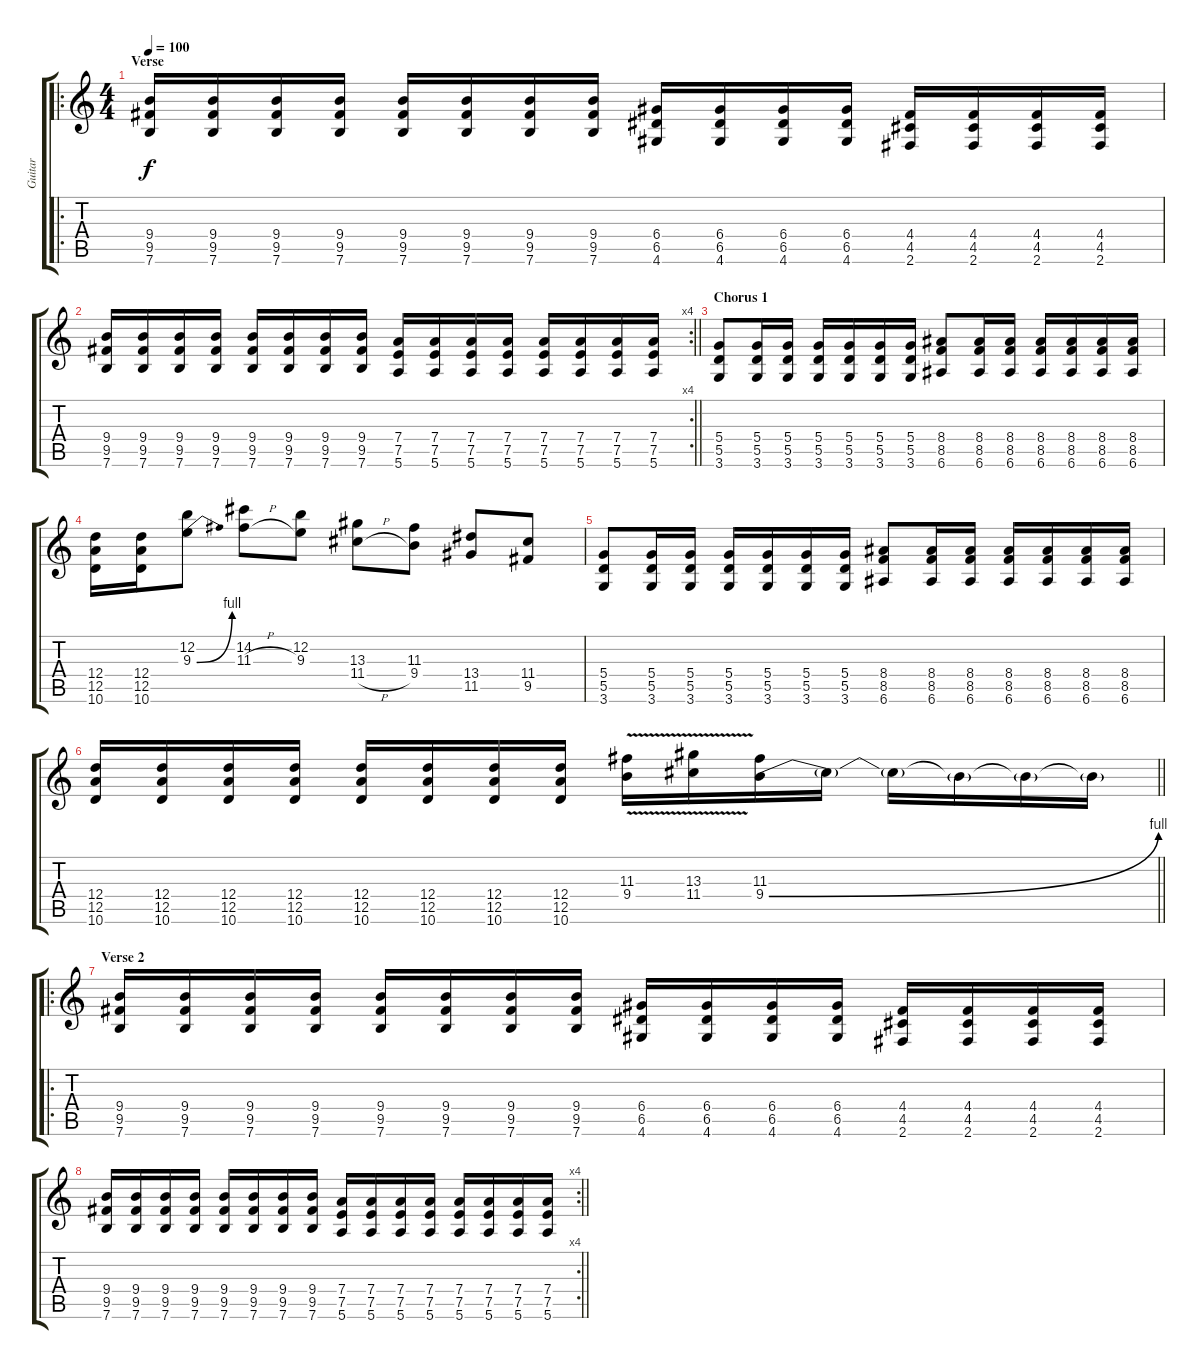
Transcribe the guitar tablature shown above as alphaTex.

\track ("Guitar" "Guitar") {instrument distortionguitar}
\staff {score tabs}
\tuning (E4 B3 G3 D3 A2 E2) {hide}
\ro
\ts (4 4)
\section ("" "Verse")
\tempo 100
\clef g2
\ks c
(9.4 9.5 7.6).16{dy f} (9.4 9.5 7.6).16 (9.4 9.5 7.6).16 (9.4 9.5 7.6).16 (9.4 9.5 7.6).16 (9.4 9.5 7.6).16 (9.4 9.5 7.6).16 (9.4 9.5 7.6).16 (6.4 6.5 4.6).16 (6.4 6.5 4.6).16 (6.4 6.5 4.6).16 (6.4 6.5 4.6).16 (4.4 4.5 2.6).16 (4.4 4.5 2.6).16 (4.4 4.5 2.6).16 (4.4 4.5 2.6).16 |
\rc 4
\barLineRight lightlight
(9.4 9.5 7.6).16 (9.4 9.5 7.6).16 (9.4 9.5 7.6).16 (9.4 9.5 7.6).16 (9.4 9.5 7.6).16 (9.4 9.5 7.6).16 (9.4 9.5 7.6).16 (9.4 9.5 7.6).16 (7.4 7.5 5.6).16 (7.4 7.5 5.6).16 (7.4 7.5 5.6).16 (7.4 7.5 5.6).16 (7.4 7.5 5.6).16 (7.4 7.5 5.6).16 (7.4 7.5 5.6).16 (7.4 7.5 5.6).16 |
\section ("" "Chorus 1")
(5.4 5.5 3.6).8 (5.4 5.5 3.6).16 (5.4 5.5 3.6).16 (5.4 5.5 3.6).16 (5.4 5.5 3.6).16 (5.4 5.5 3.6).16 (5.4 5.5 3.6).16 (8.4 8.5 6.6).8 (8.4 8.5 6.6).16 (8.4 8.5 6.6).16 (8.4 8.5 6.6).16 (8.4 8.5 6.6).16 (8.4 8.5 6.6).16 (8.4 8.5 6.6).16 |
(12.4 12.5 10.6).16 (12.4 12.5 10.6).16 (12.2 9.3{be (bend 0 0 60 4)}).8 (14.2 11.3{h}).8 (12.2 9.3).8 (13.3 11.4{h}).8 (11.3 9.4).8 (13.4 11.5).8 (11.4 9.5).8 |
(5.4 5.5 3.6).8 (5.4 5.5 3.6).16 (5.4 5.5 3.6).16 (5.4 5.5 3.6).16 (5.4 5.5 3.6).16 (5.4 5.5 3.6).16 (5.4 5.5 3.6).16 (8.4 8.5 6.6).8 (8.4 8.5 6.6).16 (8.4 8.5 6.6).16 (8.4 8.5 6.6).16 (8.4 8.5 6.6).16 (8.4 8.5 6.6).16 (8.4 8.5 6.6).16 |
\barLineRight lightlight
(12.4 12.5 10.6).16 (12.4 12.5 10.6).16 (12.4 12.5 10.6).16 (12.4 12.5 10.6).16 (12.4 12.5 10.6).16 (12.4 12.5 10.6).16 (12.4 12.5 10.6).16 (12.4 12.5 10.6).16 (11.3 9.4{v}).16 (13.3 11.4{v}).16 (11.3 9.4{be (bend 0 0 60 4)}).16 9.4{t}.16 9.4{t}.16 9.4{t}.16 9.4{t}.16 9.4{t}.16 |
\ro
\section ("" "Verse 2")
(9.4 9.5 7.6).16 (9.4 9.5 7.6).16 (9.4 9.5 7.6).16 (9.4 9.5 7.6).16 (9.4 9.5 7.6).16 (9.4 9.5 7.6).16 (9.4 9.5 7.6).16 (9.4 9.5 7.6).16 (6.4 6.5 4.6).16 (6.4 6.5 4.6).16 (6.4 6.5 4.6).16 (6.4 6.5 4.6).16 (4.4 4.5 2.6).16 (4.4 4.5 2.6).16 (4.4 4.5 2.6).16 (4.4 4.5 2.6).16 |
\rc 4
\barLineRight lightlight
(9.4 9.5 7.6).16 (9.4 9.5 7.6).16 (9.4 9.5 7.6).16 (9.4 9.5 7.6).16 (9.4 9.5 7.6).16 (9.4 9.5 7.6).16 (9.4 9.5 7.6).16 (9.4 9.5 7.6).16 (7.4 7.5 5.6).16 (7.4 7.5 5.6).16 (7.4 7.5 5.6).16 (7.4 7.5 5.6).16 (7.4 7.5 5.6).16 (7.4 7.5 5.6).16 (7.4 7.5 5.6).16 (7.4 7.5 5.6).16
